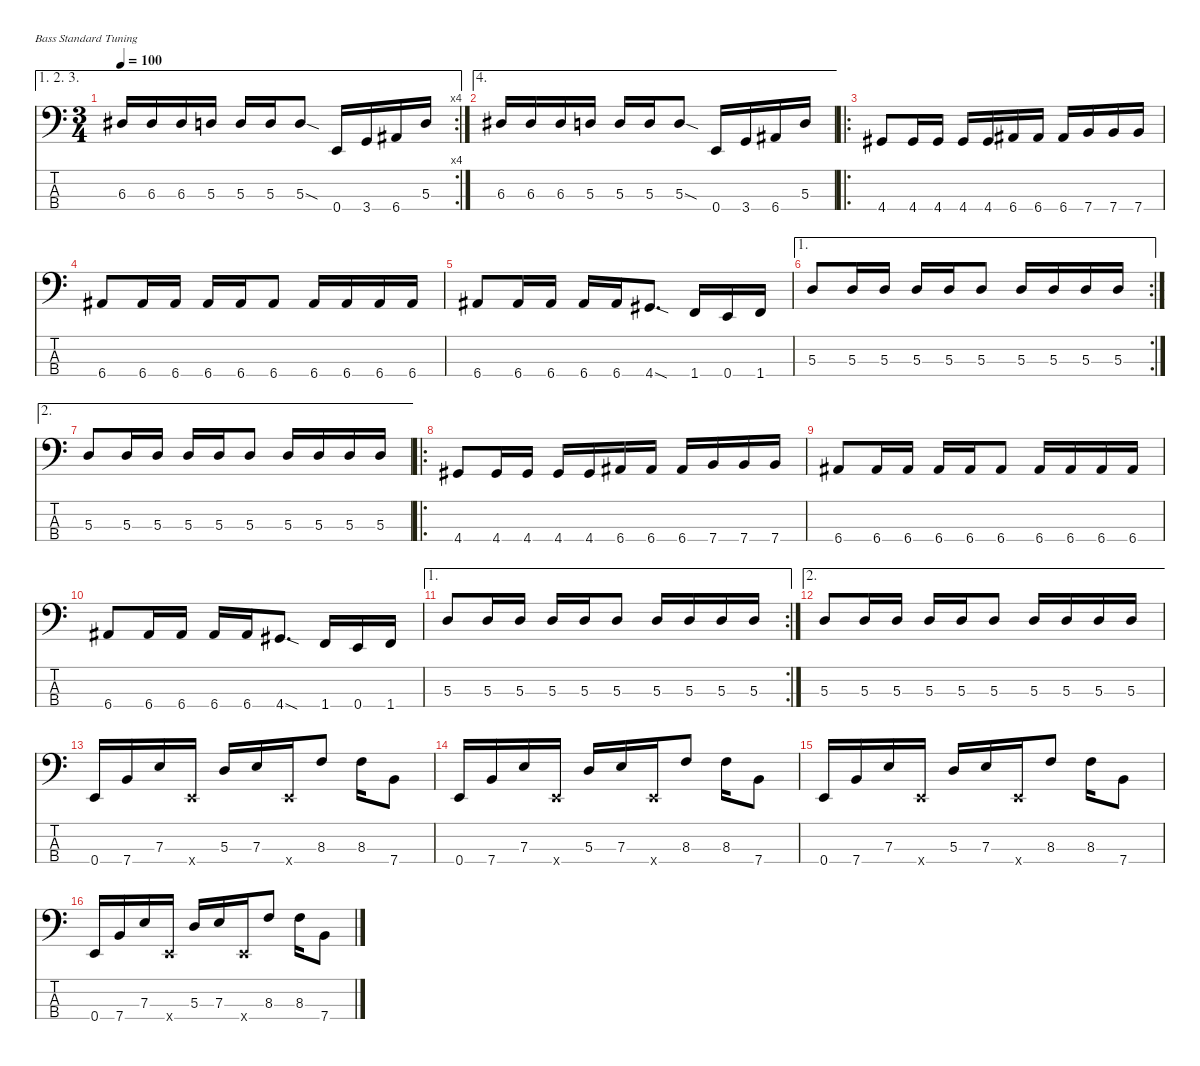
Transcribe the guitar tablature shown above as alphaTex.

\defaultSystemsLayout 4
\hideDynamics
\bracketExtendMode nobrackets
\singleTrackTrackNamePolicy hidden
\multiTrackTrackNamePolicy hidden
\firstSystemTrackNameMode fullname
\firstSystemTrackNameOrientation horizontal
\otherSystemsTrackNameOrientation horizontal
\track ("Bass" "el.bs.") {instrument electricbassfinger}
\staff {score tabs}
\tuning (G2 D2 A1 E1)
\ae (1 2 3)
\rc 4
\ts (3 4)
\tempo 100
\clef f4
\ks c
6.3{acc #}.16{dy f beam Up} 6.3{acc #}.16{beam Up} 6.3{acc #}.16{beam Up} 5.3.16{beam Up} 5.3.16{beam Up} 5.3.16{beam Up} 5.3{sod}.8{beam Up} 0.4.16{beam Up} 3.4.16{beam Up} 6.4{acc #}.16{beam Up} 5.3.16{beam Up} |
\ae 4
6.3{acc #}.16{beam Up} 6.3{acc #}.16{beam Up} 6.3{acc #}.16{beam Up} 5.3.16{beam Up} 5.3.16{beam Up} 5.3.16{beam Up} 5.3{sod}.8{beam Up} 0.4.16{beam Up} 3.4.16{beam Up} 6.4{acc #}.16{beam Up} 5.3.16{beam Up} |
\ro
4.4{acc #}.8{beam Up} 4.4{acc #}.16{beam Up} 4.4{acc #}.16{beam Up} 4.4{acc #}.16{beam Up} 4.4{acc #}.16{beam Up} 6.4{acc #}.16{beam Up} 6.4{acc #}.16{beam Up} 6.4{acc #}.16{beam Up} 7.4.16{beam Up} 7.4.16{beam Up} 7.4.16{beam Up} |
6.4{acc #}.8{beam Up} 6.4{acc #}.16{beam Up} 6.4{acc #}.16{beam Up} 6.4{acc #}.16{beam Up} 6.4{acc #}.16{beam Up} 6.4{acc #}.8{beam Up} 6.4{acc #}.16{beam Up} 6.4{acc #}.16{beam Up} 6.4{acc #}.16{beam Up} 6.4{acc #}.16{beam Up} |
6.4{acc #}.8{beam Up} 6.4{acc #}.16{beam Up} 6.4{acc #}.16{beam Up} 6.4{acc #}.16{beam Up} 6.4{acc #}.16{beam Up} 4.4{sod acc #}.8{d beam Up} 1.4.16{beam Up} 0.4.16{beam Up} 1.4.16{beam Up} |
\ae 1
\rc 2
5.3.8{beam Up} 5.3.16{beam Up} 5.3.16{beam Up} 5.3.16{beam Up} 5.3.16{beam Up} 5.3.8{beam Up} 5.3.16{beam Up} 5.3.16{beam Up} 5.3.16{beam Up} 5.3.16{beam Up} |
\ae 2
5.3.8{beam Up} 5.3.16{beam Up} 5.3.16{beam Up} 5.3.16{beam Up} 5.3.16{beam Up} 5.3.8{beam Up} 5.3.16{beam Up} 5.3.16{beam Up} 5.3.16{beam Up} 5.3.16{beam Up} |
\ro
4.4{acc #}.8{beam Up} 4.4{acc #}.16{beam Up} 4.4{acc #}.16{beam Up} 4.4{acc #}.16{beam Up} 4.4{acc #}.16{beam Up} 6.4{acc #}.16{beam Up} 6.4{acc #}.16{beam Up} 6.4{acc #}.16{beam Up} 7.4.16{beam Up} 7.4.16{beam Up} 7.4.16{beam Up} |
6.4{acc #}.8{beam Up} 6.4{acc #}.16{beam Up} 6.4{acc #}.16{beam Up} 6.4{acc #}.16{beam Up} 6.4{acc #}.16{beam Up} 6.4{acc #}.8{beam Up} 6.4{acc #}.16{beam Up} 6.4{acc #}.16{beam Up} 6.4{acc #}.16{beam Up} 6.4{acc #}.16{beam Up} |
6.4{acc #}.8{beam Up} 6.4{acc #}.16{beam Up} 6.4{acc #}.16{beam Up} 6.4{acc #}.16{beam Up} 6.4{acc #}.16{beam Up} 4.4{sod acc #}.8{d beam Up} 1.4.16{beam Up} 0.4.16{beam Up} 1.4.16{beam Up} |
\ae 1
\rc 2
5.3.8{beam Up} 5.3.16{beam Up} 5.3.16{beam Up} 5.3.16{beam Up} 5.3.16{beam Up} 5.3.8{beam Up} 5.3.16{beam Up} 5.3.16{beam Up} 5.3.16{beam Up} 5.3.16{beam Up} |
\ae 2
5.3.8{beam Up} 5.3.16{beam Up} 5.3.16{beam Up} 5.3.16{beam Up} 5.3.16{beam Up} 5.3.8{beam Up} 5.3.16{beam Up} 5.3.16{beam Up} 5.3.16{beam Up} 5.3.16{beam Up} |
0.4.16{beam Up} 7.4.16{beam Up} 7.3.16{beam Up} 0.4{x}.16{beam Up} 5.3.16{beam Up} 7.3.16{beam Up} 0.4{x}.16{beam Up} 8.3.8{beam Up} 8.3.16{beam Down} 7.4.8{beam Down} |
0.4.16{beam Up} 7.4.16{beam Up} 7.3.16{beam Up} 0.4{x}.16{beam Up} 5.3.16{beam Up} 7.3.16{beam Up} 0.4{x}.16{beam Up} 8.3.8{beam Up} 8.3.16{beam Down} 7.4.8{beam Down} |
0.4.16{beam Up} 7.4.16{beam Up} 7.3.16{beam Up} 0.4{x}.16{beam Up} 5.3.16{beam Up} 7.3.16{beam Up} 0.4{x}.16{beam Up} 8.3.8{beam Up} 8.3.16{beam Down} 7.4.8{beam Down} |
0.4.16{beam Up} 7.4.16{beam Up} 7.3.16{beam Up} 0.4{x}.16{beam Up} 5.3.16{beam Up} 7.3.16{beam Up} 0.4{x}.16{beam Up} 8.3.8{beam Up} 8.3.16{beam Down} 7.4.8{beam Down}
